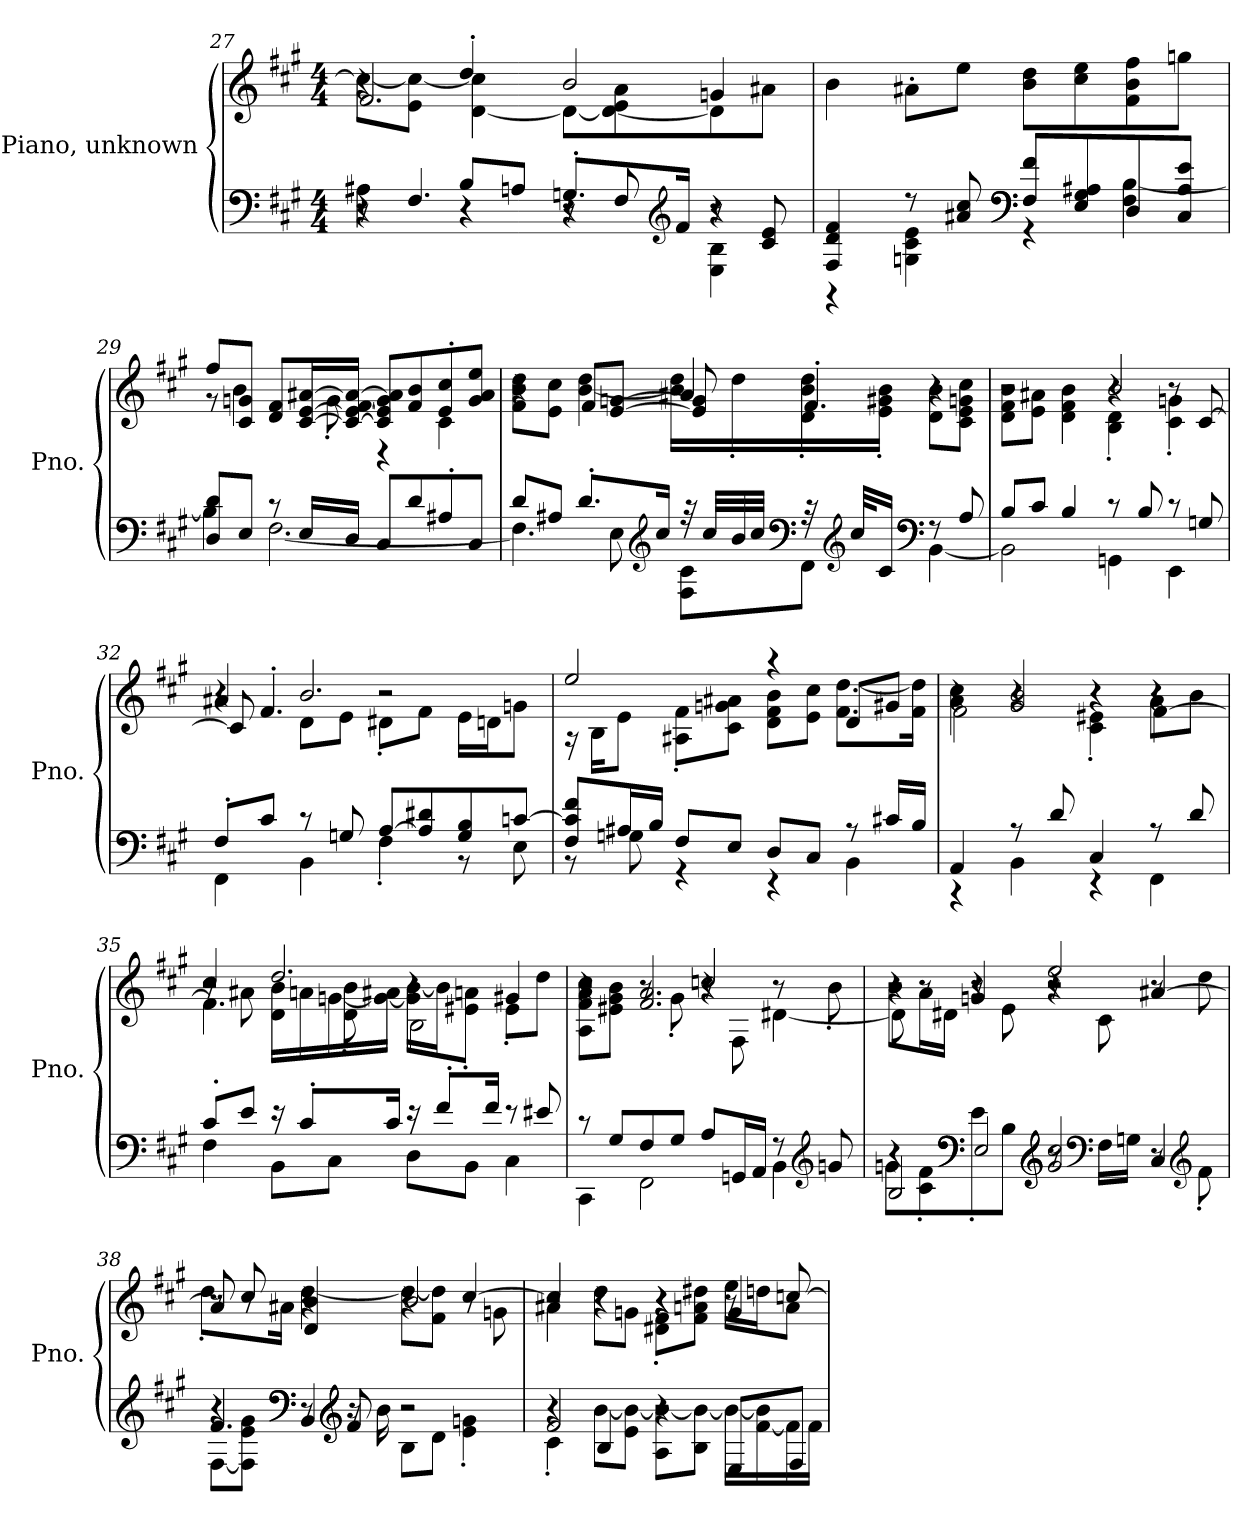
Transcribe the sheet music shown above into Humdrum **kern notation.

**kern	**kern
*part1	*part1
*staff2	*staff1
*I"Piano, unknown	*
*I'Pno.	*
*clefF4	*clefG2
*k[f#c#g#]	*k[f#c#g#]
*M4/4	*M4/4
=27	=27
*^	*^
*	*^	*	*^
4r	4A#X\	8r	4r	8cc#\L_	2.f#/
.	.	4.F#/	.	8e\ 8cc#\_J	.
8B/L	4r	.	4dd'/	[4d\ 4cc#\]	.
8An/J	.	.	.	.	.
8.Gn'/L	4r	8r	2b/	8d\L_	.
.	.	8F#/	.	8d\_ 8e\ 8a\	.
*clefG2	*	*	*	*	*
16f#/Jk	.	.	.	.	.
8r	4E\ 4B\	4r	.	8d\]	4gn/
8c#/ 8e/	.	.	.	8a#X\J	.
*	*v	*v	*	*	*
*	*	*v	*v	*v
!!LO:LB:g=z
=28	=28	=28
4F#/ 4d/ 4f#/	4r	4b\
8r	4Gn\ 4c#\ 4e\	8a#X'\L
8a#X/ 8cc#/	.	8ee\J
*clefF4	*	*
8F#/ 8f#/L	4r	8b\ 8dd\L
8E/ 8G/ 8A#X/	.	8cc#\ 8ee\
8D/	4F#\ [4B\	8f#\ 8b\ 8ff#\
8C#/ 8A#/ 8e/J	.	8ggn\J
=29	=29	=29
*	*	*^
8D/ 8d/L	4B\]	8ff#/L	8r
8E/J	.	8c#/ 8gn/J	4b\
8r	[2.F#\	8d/ 8f#/L	.
16E/LL	.	[16c#/ [16e/ [16a#X/L	8g'\
16D/JJ	.	16c#/_ 16e/_ 16f#/ 16a#/_JJ	.
8C#/L	.	8c#/] 8e/] 8g/ 8a#/]L	4r
8d/	.	8f#/ 8b/	.
8A#X'/	.	8e/' 8cc#/'	4c#\
8C#/J	.	8g/ 8a#/ 8ee/J	.
!!LO:LB:g=z
=30	=30	=30	=30
*	*	*	*^
8d/L	4.F#\]	2r	8f#\ 8b\ 8dd\L	4r
8A#X/J	.	.	8e\ 8cc#\J	.
8.d'/L	.	.	[4b\ 4dd\	8f#/L
.	8E\	.	.	[8e/ [8gn/J
*clefG2	*	*	*	*
16cc#/Jk	.	.	.	.
32r	8F#\ 8c#\L	4a#X/	16b\] 16dd\LL	8e/] 8g/]
32cc#/LLL	.	.	.	.
32b/	.	.	16dd'\	.
32cc#/JJJ	.	.	.	.
*clefF4	*	*	*	*
32r	8FF#\J	.	16d\' 16b\' 16dd\'	4.f#'/
*clefG2	*	*	*	*
32cc#/KLL	.	.	.	.
16c#/JJ	.	.	16e\' 16g#X\' 16b\'JJ	.
*clefF4	*	*	*	*
8r	[4BB\	4r	8d\ 8b\L	.
8A#/	.	.	8c#\ 8e\ 8gn\ 8cc#\J	.
=31	=31	=31	=31	=31
8B/L	2BB\]	2r	8d\ 8f#\ 8b\L	2r
8c#/J	.	.	8e\ 8a#X\J	.
4B/	.	.	4d\ 4f#\ 4b\	.
8r	4GGn\	2b/	4B\' 4d\'	4r
8B/	.	.	.	.
8r	4EE\	.	4c#\' 4gn\'	8r
8Gn/	.	.	.	[8c#/
!!LO:LB:g=z	!!	!!
=32	=32	=32	=32	=32
8F#'/L	4FF#\	4a#X/	4r	8c#/]
8c#/J	.	.	.	4.f#'/
8r	4BB\	2.b/	8d\L	.
8Gn/	.	.	8e\J	.
[8A/L	4F#'\	.	8d#X'\L	2r
8A/] 8d#X/	.	.	8f#\J	.
8G/ 8B/	8r	.	16e\LL	.
.	.	.	16dn\J	.
[8cn/J	8E\	.	8gn\J	.
*	*	*	*v	*v
=33	=33	=33	=33
8F#/ 8c/] 8f#/L	8r	2ee/	16r
.	.	.	16B\KL
16A#X/L	8Gn\	.	8e\J
16B/JJ	.	.	.
8F#/L	4r	.	8A#X\' 8f#\'L
8E/J	.	.	8c#\ 8gn\ 8a#X\J
8D/L	4r	4r	8d\ 8f#\ 8b\L
8C#/J	.	.	8e\ 8cc#\J
8r	4BB\	8d/L	8.f#\ [8.dd\L
16c#X/LL	.	8g#X/J	.
16B/JJ	.	.	16f#\ 16dd\]Jk
=34	=34	=34	=34
*	*	*	*^
4AA/	4r	4r	4a\ 4cc#\	2f#\
8r	4BB\	2g#/ 2b/	4r	.
8d/	.	.	.	.
4C#/	4r	.	4c#\' 4e#X\'	4r
8r	4FF#\	4r	8a\L	[4f#\
8d/	.	.	8b\J	.
!!LO:LB:g=z
=35	=35	=35	=35	=35
*	*	*	*	*^
8c#'/L	4F#\	4cc#/	8r	2r	4.f#\]
8e/J	.	.	8a#X\	.	.
16r	8BB\L	2.dd/	16d\ 16b\LL	.	.
8c#'/L	.	.	16an\	.	.
.	8C#\J	.	[16gn\	.	8d\' 8b\'
16c#/Jk	.	.	16g\_ 16a#X\JJ	.	.
16r	8D\L	.	16g\] [16b\LL	4r	2B\
8f#'/L	.	.	16b\J]	.	.
.	8BB\J	.	8e#X\' 8an\'J	.	.
16f#/Jk	.	.	.	.	.
8r	4C#\	.	8e#'\L	4g#X/	.
8e#X/	.	.	8dd\J	.	.
=36	=36	=36	=36	=36	=36
8r	4CC#\	2r	8A\ 8f#\ 8a\ 8cc#\L	4r	2r
8G#/L	.	.	8e#X\ 8g#\ 8b\J	.	.
8F#/	2FF#\	.	8r	2.f#/ 2.a/	.
8G#/J	.	.	8g#'\	.	.
8A/L	.	2ccn/	8r	.	4r
16GGn/L	.	.	8F#\	.	.
16AA/JJ	.	.	.	.	.
8r	4BB\	.	8r	.	[4d#X\
*clefG2	*	*	*	*	*
8gn/	.	.	8b'\	.	.
!!LO:PB:g=z	!!	!!	!!
=37	=37	=37	=37	=37	=37
*	*^	*	*	*	*
2B/	8gn\L	4r	2r	8b\L	4r	8d#\]
.	8c#\' 8f#\'	.	.	16a\L	.	8r
.	.	.	.	16d#X\JJ	.	.
*clefF4	*	*	*	*	*	*
.	8e'\	2E/	.	8r	4gn/	4r
.	8B\J	.	.	8e\	.	.
*clefG2	*	*	*	*	*	*
2g/ 2cc#/	8r	.	4r	8r	2ee/	2r
*clefF4	*	*	*	*	*	*
.	16F#\LL	.	.	8c#\	.	.
.	16Gn\JJ	.	.	.	.	.
.	8r	4C#/	[4a#X/	8r	.	.
*clefG2	*	*	*	*	*	*
.	8f#'\	.	.	8dd\	.	.
*	*	*	*	*	*v	*v
=38	=38	=38	=38	=38	=38
4.f#/	[8F#\L	4r	8a#/]	8.dd'\L	8r
.	8F#\] 8e\ 8g#\J	.	8r	.	8cc#/
.	.	.	.	16a#X\Jk	.
*clefF4	*	*	*	*	*
.	8r	4BB/	4r	[4dd\	4d/ 4b/
*clefG2	*	*	*	*	*
8f#/	16r	.	.	.	.
.	16b\	.	.	.	.
2r	8B\L	2r	4r	8dd\L_	2b/
.	8d\J	.	.	8f#\ 8dd\]J	.
.	4e\' 4gn\'	.	[4cc#/	8r	.
.	.	.	.	8gn\	.
!!LO:LB:g=z	!!	!!
=39	=39	=39	=39	=39	=39
2f#/	4c#'\	4r	4cc#/]	4a#X\	2r
.	[8b\L	4B/	4r	8dd\L	.
.	8e\ 8b\_J	.	.	8gn\J	.
2r	8A\ 8b\_L	4r	4r	8d#X\' 8f#\'L	4r
.	8B\ 8b\_J	.	.	8f#\ 8an\ 8dd#X\J	.
.	16b\LL_	8E/L	8r	16ee\LL	4g/
.	[16f#\ 16b\]	.	.	16ddn\J	.
.	16f#\]	8F#/J	[8ccn/	8a\J	.
.	16f#\JJ	.	.	.	.
*v	*v	*v	*	*	*
*	*v	*v	*v
=	=
*-	*-
